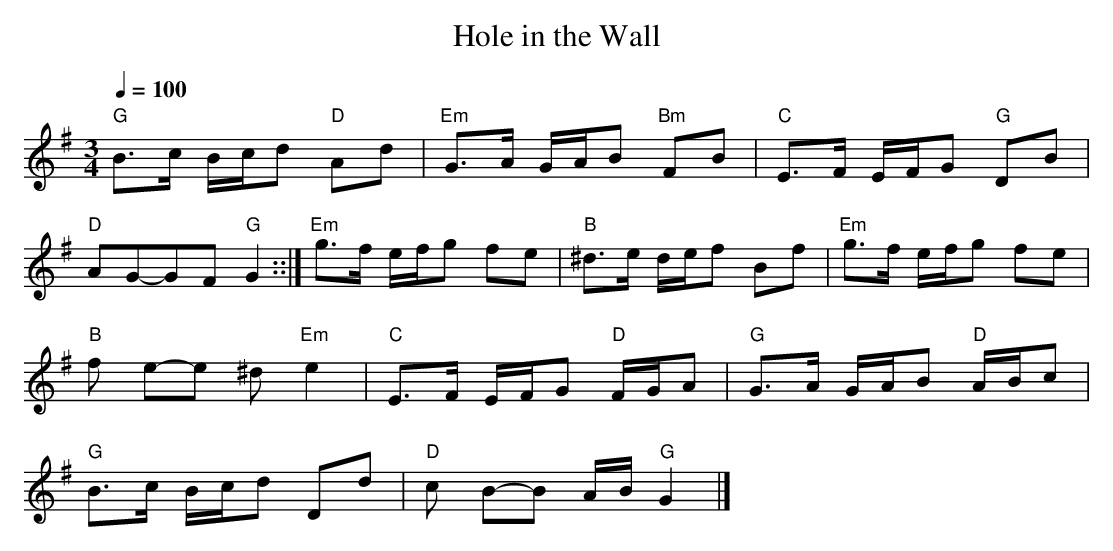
X:1     %Music
T:Hole in the Wall     %Tune name
Q:1/4=100     %Tempo
|:
M:3/4     %Meter
L:1/8     %
K:G
"G"B3/2c/ B/c/d "D"Ad |"Em"G3/2A/ G/A/B "Bm"FB |"C"E3/2F/ E/F/G "G"DB|
"D"AG-GF "G"G2 ::|"Em"g3/2f/ e/f/g fe |"B"^d3/2e/ d/e/f Bf |"Em"g3/2f/ e/f/g fe |
"B"f e-e ^d "Em"e2 |"C"E3/2F/ E/F/G "D"F/G/A |"G"G3/2A/ G/A/B "D"A/B/c |
"G"B3/2c/ B/c/d Dd |"D"c B-B A/B/ "G"G2|]
